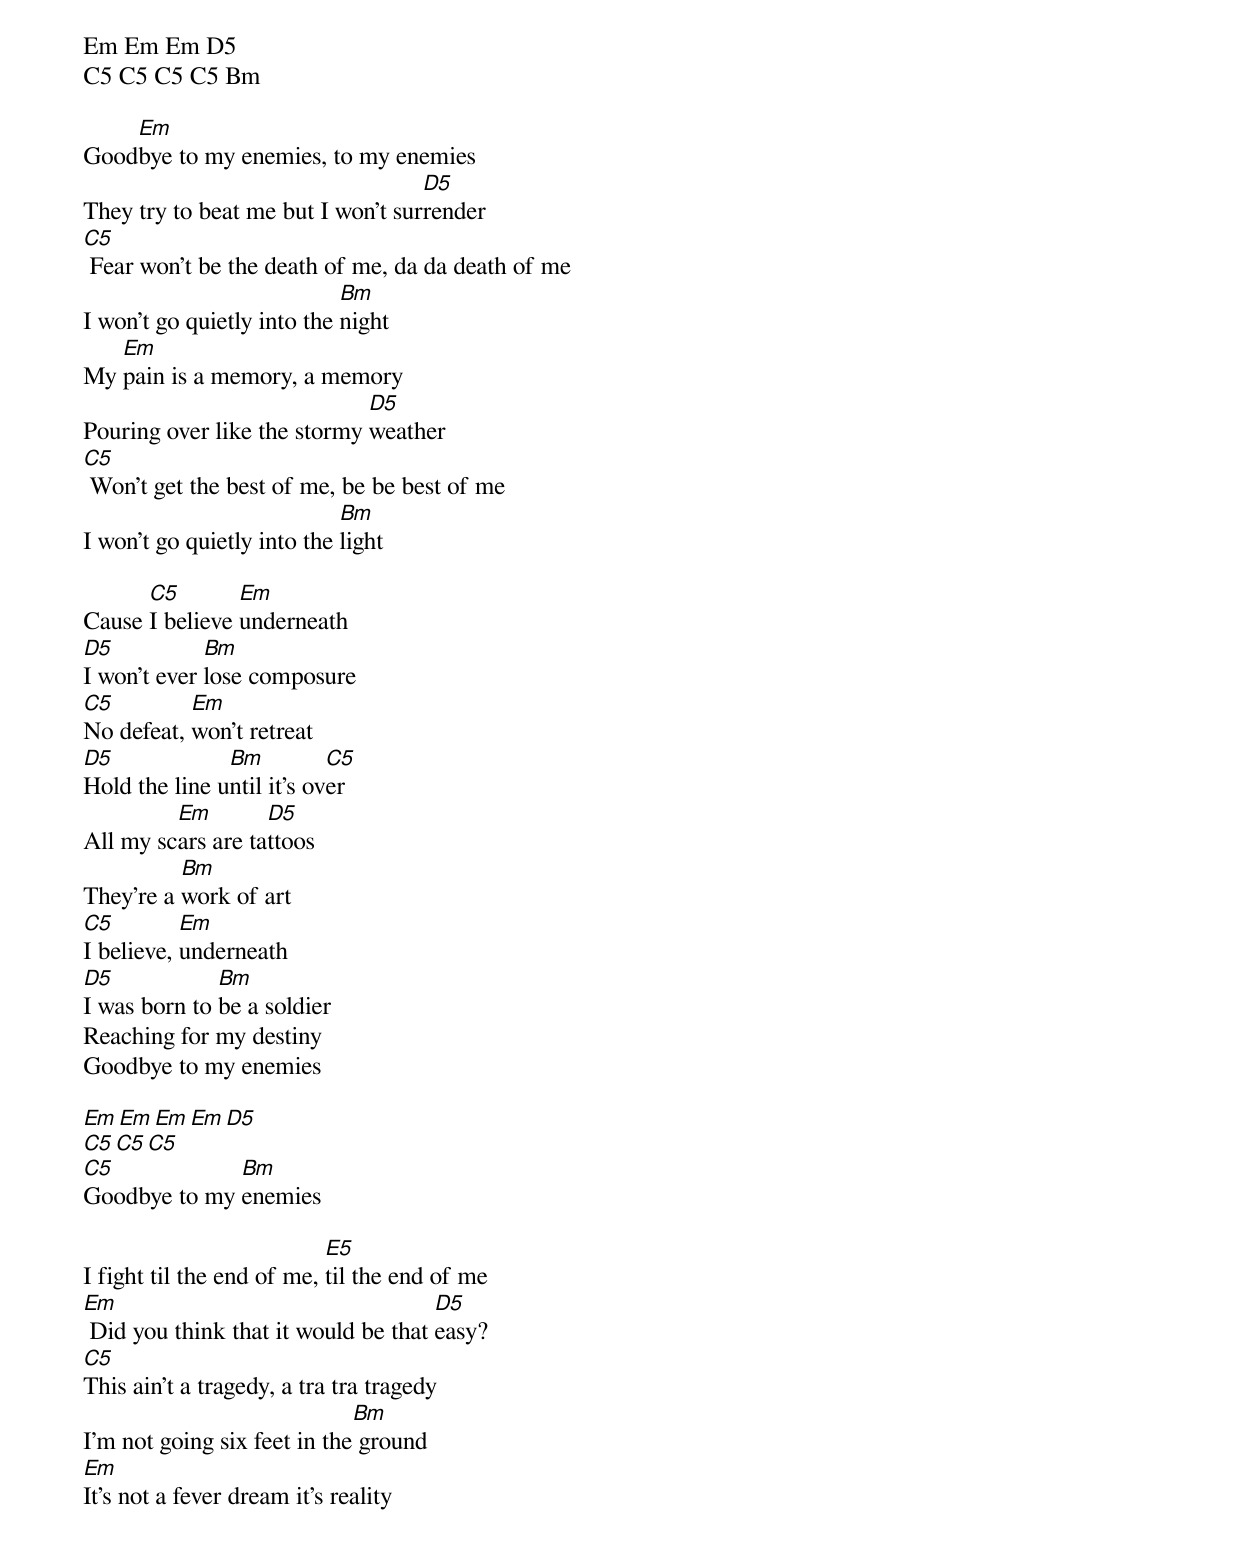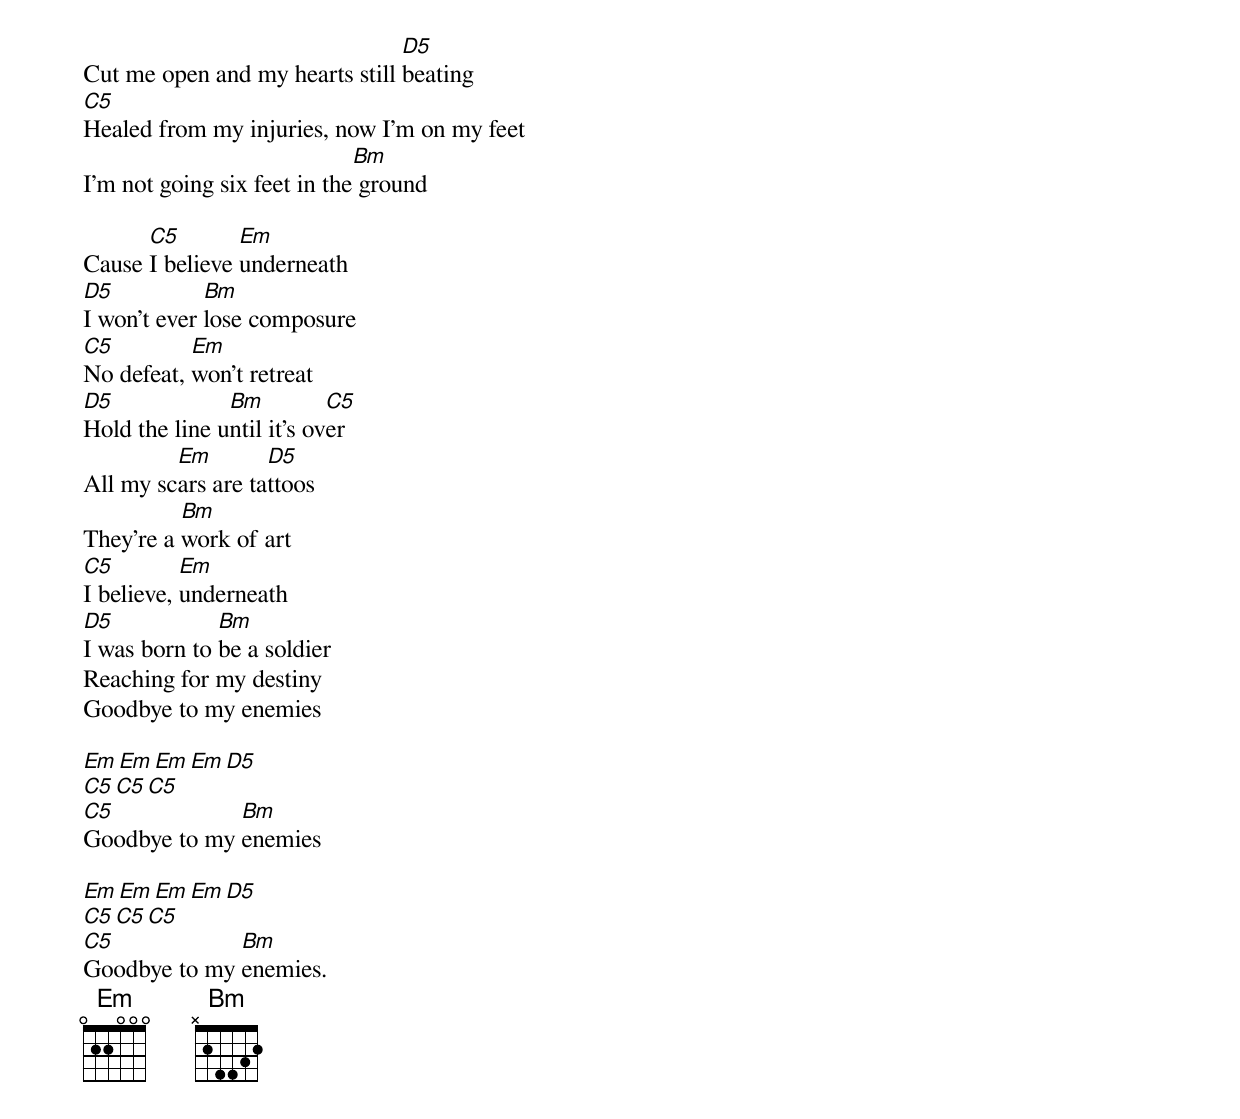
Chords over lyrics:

Em Em Em D5
C5 C5 C5 C5 Bm

    Em
Goodbye to my enemies, to my enemies
                                   D5
They try to beat me but I won't surrender
C5
 Fear won't be the death of me, da da death of me
                            Bm
I won't go quietly into the night
   Em
My pain is a memory, a memory
                             D5
Pouring over like the stormy weather
C5
 Won't get the best of me, be be best of me
                            Bm
I won't go quietly into the light

      C5        Em
Cause I believe underneath
D5           Bm
I won't ever lose composure
C5         Em
No defeat, won't retreat
D5             Bm          C5
Hold the line until it's over
         Em        D5
All my scars are tattoos
          Bm
They're a work of art
C5         Em
I believe, underneath
D5            Bm
I was born to be a soldier
Reaching for my destiny
Goodbye to my enemies

Em Em Em Em D5
C5 C5 C5
C5            Bm
Goodbye to my enemies

                           E5
I fight til the end of me, til the end of me
Em                                   D5
 Did you think that it would be that easy?
C5
This ain't a tragedy, a tra tra tragedy
                             Bm
I'm not going six feet in the ground
Em
It's not a fever dream it's reality
                                D5
Cut me open and my hearts still beating
C5
Healed from my injuries, now I'm on my feet
                             Bm
I'm not going six feet in the ground

      C5        Em
Cause I believe underneath
D5           Bm
I won't ever lose composure
C5         Em
No defeat, won't retreat
D5             Bm          C5
Hold the line until it's over
         Em        D5
All my scars are tattoos
          Bm
They're a work of art
C5         Em
I believe, underneath
D5            Bm
I was born to be a soldier
Reaching for my destiny
Goodbye to my enemies

Em Em Em Em D5
C5 C5 C5
C5            Bm
Goodbye to my enemies

Em Em Em Em D5
C5 C5 C5
C5            Bm
Goodbye to my enemies.
